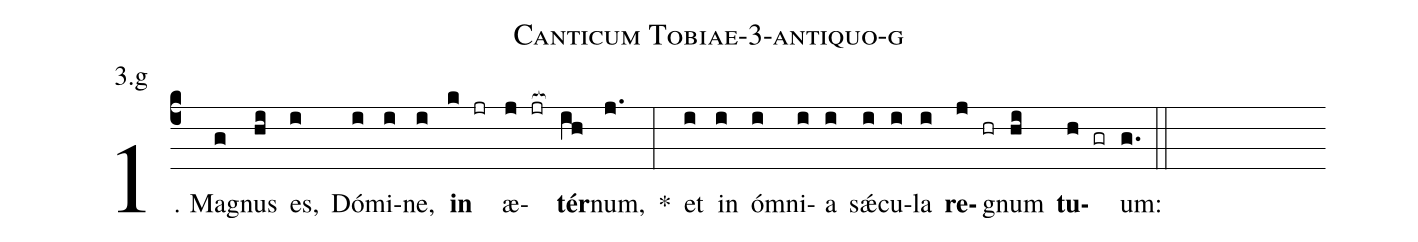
name: Canticum Tobiae-3-antiquo-g;
annotation: 3.g;
%%
(c4)1. Ma(g)gnus(hi) es,(i) Dó(i)mi(i)ne,(i) <b>in</b>(k jr) æ(j jr[ocb:1{])<b>tér</b>(ih[ocb:0}])num,(j.) *(:) et(i) in(i) óm(i)ni(i)a(i) sǽ(i)cu(i)la(i) <b>re</b>(j hr)gnum(hi) <b>tu</b>(h gr)um:(g.) (::)
